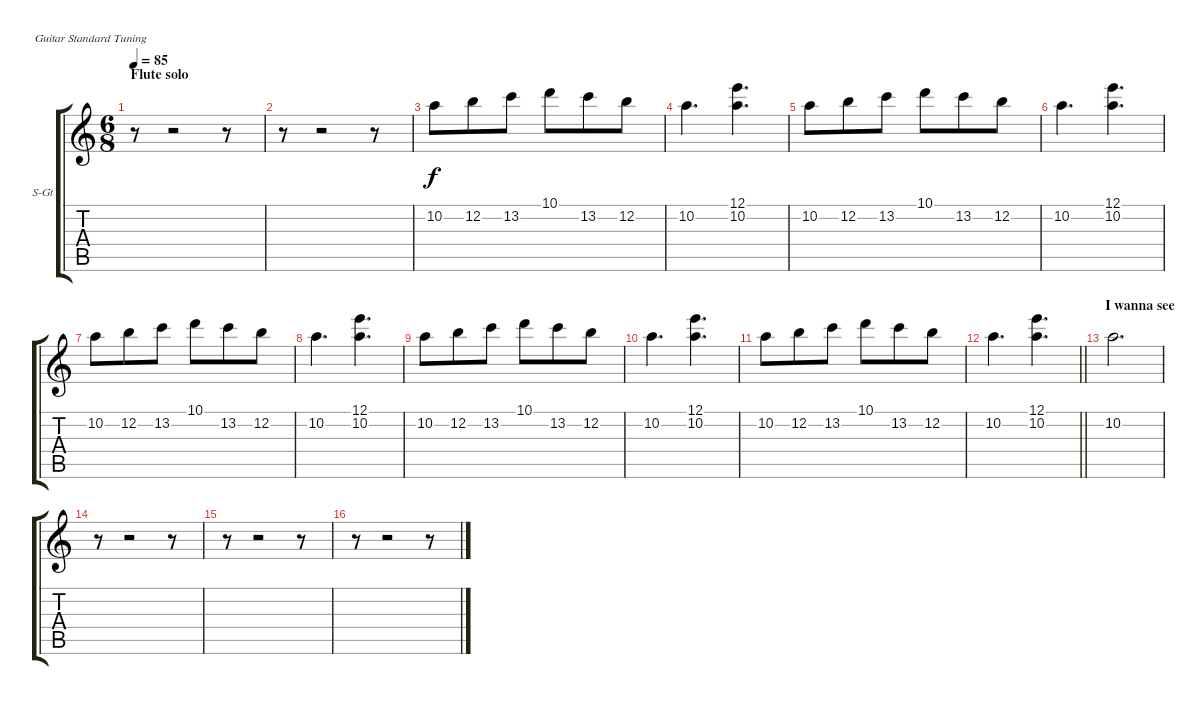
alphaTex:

\bracketExtendMode groupsimilarinstruments
\firstSystemTrackNameOrientation horizontal
\otherSystemsTrackNameOrientation horizontal
\track ("Hammond Organ" "S-Gt") {instrument rockorgan}
\staff {score tabs}
\tuning (E4 B3 G3 D3 A2 E2)
\displaytranspose 12
\ts (6 8)
\section ("" "Flute solo")
\tempo 85
\clef g2
\ks c
r.8{dy f} r.2 r.8 |
r.8 r.2 r.8 |
10.2.8 12.2.8 13.2.8 10.1.8 13.2.8 12.2.8 |
10.2.4{d} (12.1 10.2).4{d} |
10.2.8 12.2.8 13.2.8 10.1.8 13.2.8 12.2.8 |
10.2.4{d} (12.1 10.2).4{d} |
10.2.8 12.2.8 13.2.8 10.1.8 13.2.8 12.2.8 |
10.2.4{d} (12.1 10.2).4{d} |
10.2.8 12.2.8 13.2.8 10.1.8 13.2.8 12.2.8 |
10.2.4{d} (12.1 10.2).4{d} |
10.2.8 12.2.8 13.2.8 10.1.8 13.2.8 12.2.8 |
\barLineRight lightlight
10.2.4{d} (12.1 10.2).4{d} |
\section ("" "I wanna see")
10.2.2{d} |
r.8 r.2 r.8 |
r.8 r.2 r.8 |
r.8 r.2 r.8
